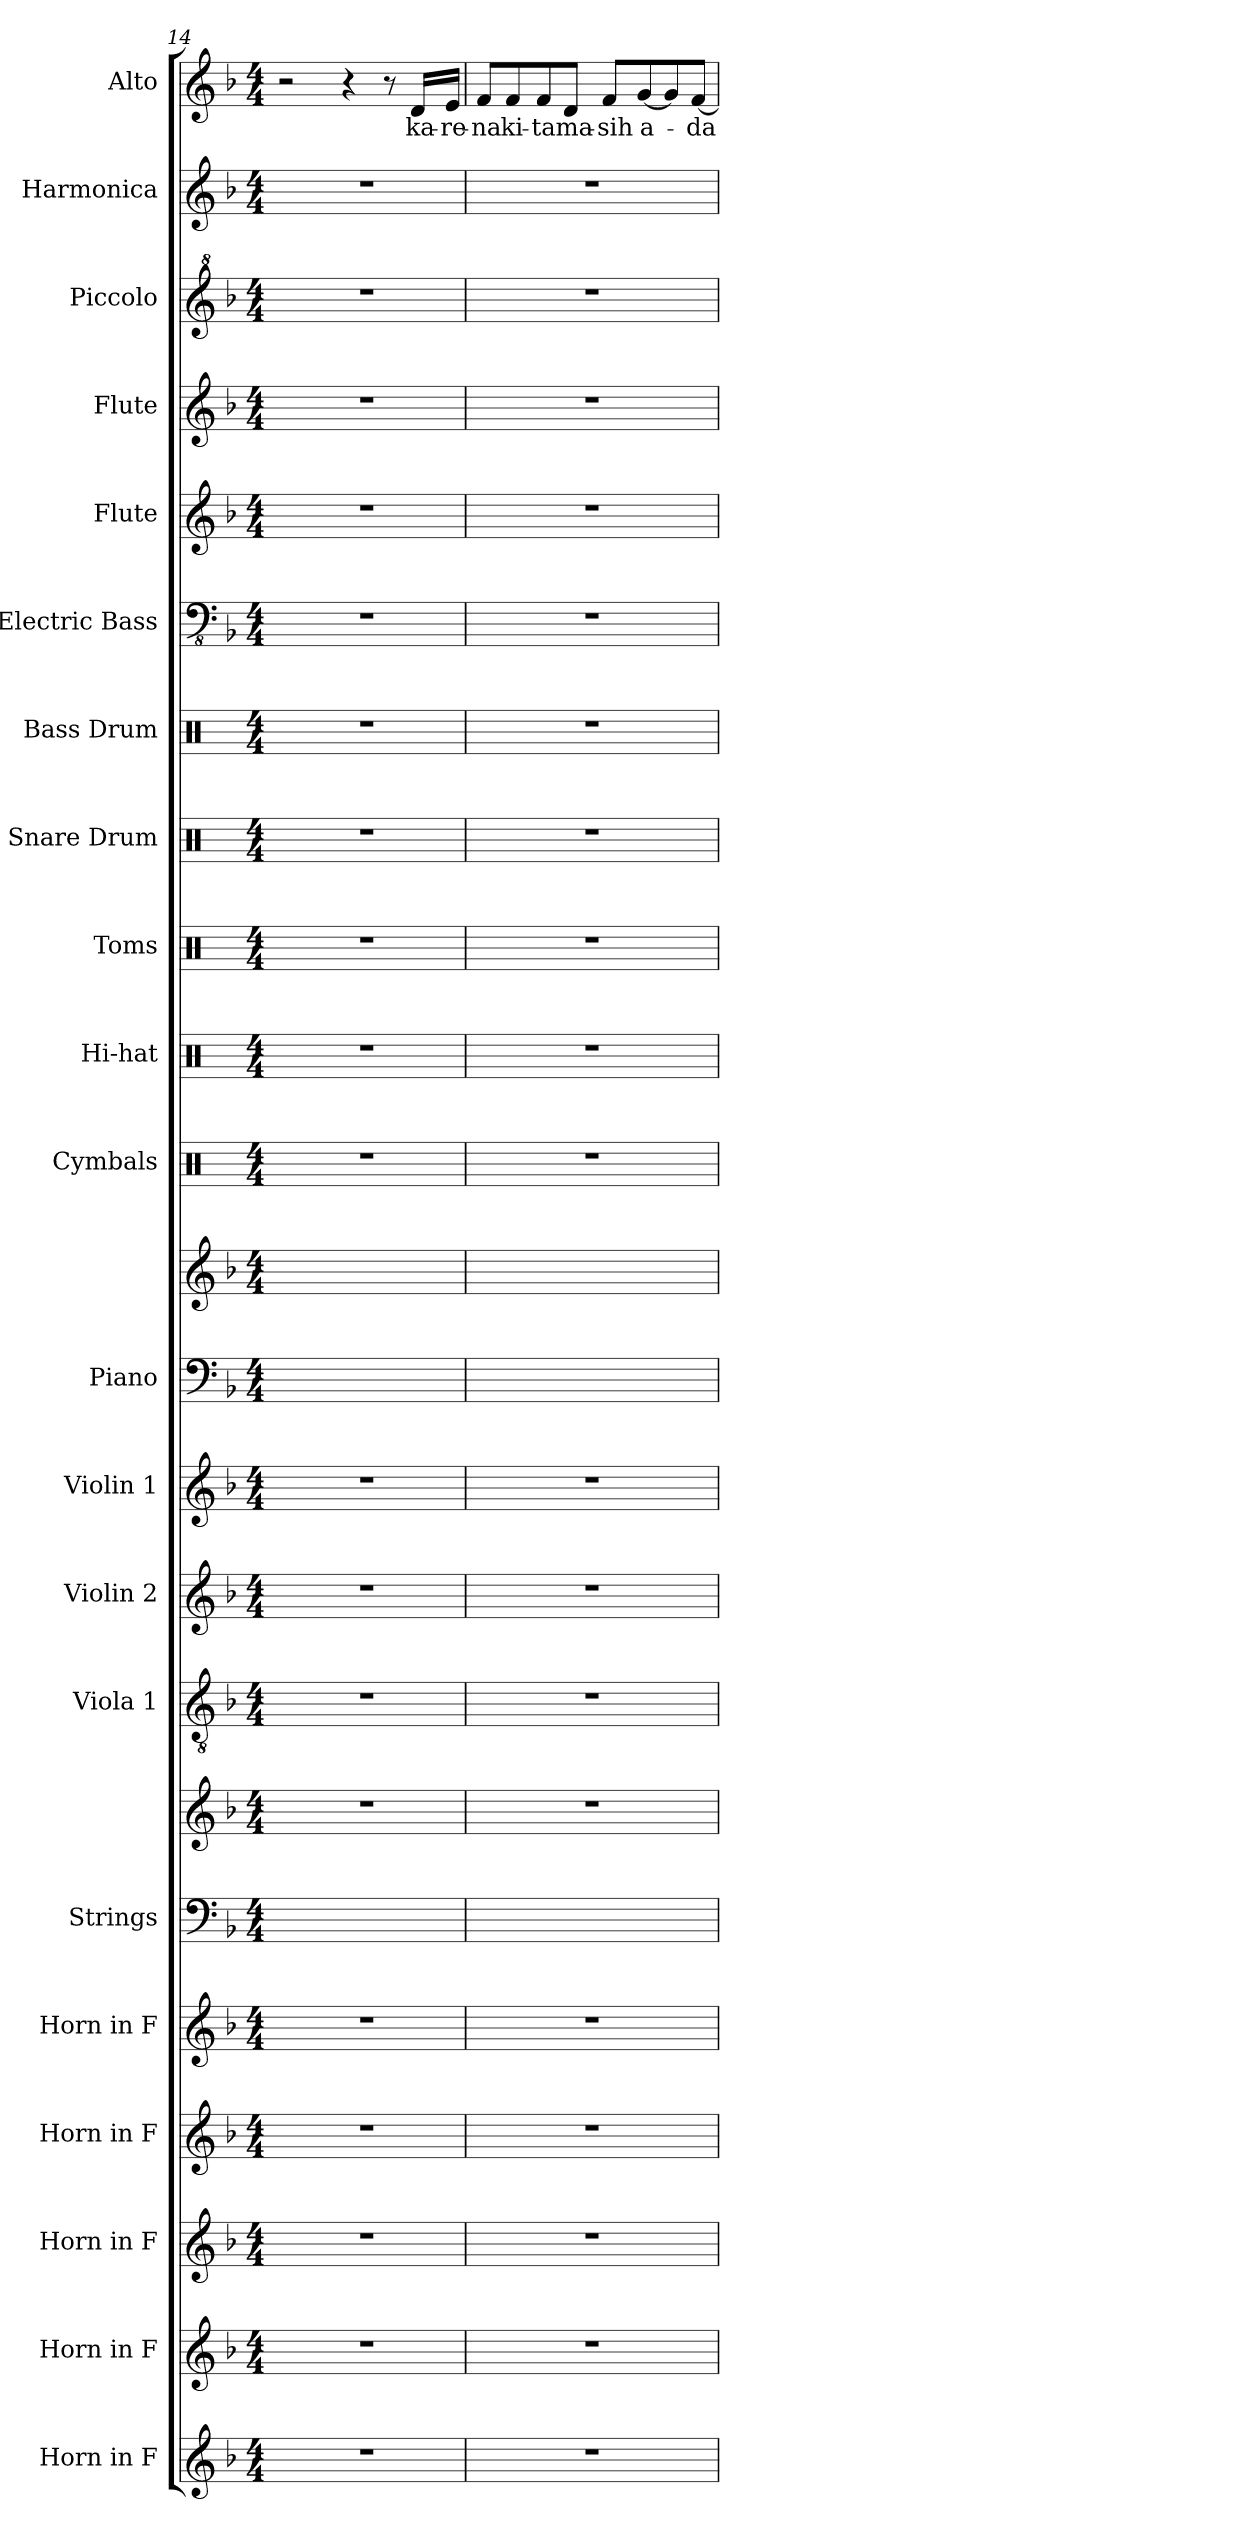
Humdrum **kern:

**kern	**kern	**kern	**kern	**kern	**kern	**kern	**kern	**kern	**kern	**kern	**kern	**kern	**kern	**kern	**kern	**kern	**kern	**kern	**kern	**kern	**kern	**kern	**text
*part21	*part20	*part19	*part18	*part17	*part16	*part16	*part15	*part14	*part13	*part12	*part12	*part11	*part10	*part9	*part8	*part7	*part6	*part5	*part4	*part3	*part2	*part1	*part1
*staff23	*staff22	*staff21	*staff20	*staff19	*staff18	*staff17	*staff16	*staff15	*staff14	*staff13	*staff12	*staff11	*staff10	*staff9	*staff8	*staff7	*staff6	*staff5	*staff4	*staff3	*staff2	*staff1	*staff1
*I"Horn in F	*I"Horn in F	*I"Horn in F	*I"Horn in F	*I"Horn in F	*I"Strings	*	*I"Viola 1	*I"Violin 2	*I"Violin 1	*I"Piano	*	*I"Cymbals	*I"Hi-hat	*I"Toms	*I"Snare Drum	*I"Bass Drum	*I"Electric Bass	*I"Flute	*I"Flute	*I"Piccolo	*I"Harmonica	*I"Alto	*
*	*	*	*	*	*I'Str.	*	*I'Vla. 1	*I'Vln. 2	*I'Vln. 1	*I'Pno.	*	*I'Cym.	*I'Hi-hat	*I'Toms	*I'Sn. Dr.	*I'B. Dr.	*I'El. B.	*I'Fl.	*I'Fl.	*I'Picc.	*I'Harm.	*I'A.	*
*clefG2	*clefG2	*clefG2	*clefG2	*clefG2	*clefF4	*clefG2	*clefGv2	*clefG2	*clefG2	*clefF4	*clefG2	*clefX	*clefX	*clefX	*clefX	*clefX	*clefFv4	*clefG2	*clefG2	*clefG^2	*clefG2	*clefG2	*
*ITrd4c7	*ITrd4c7	*ITrd4c7	*ITrd4c7	*ITrd4c7	*	*	*	*	*	*	*	*	*	*	*	*	*	*	*	*ITrd-7c-12	*	*	*
*k[b-e-]	*k[b-e-]	*k[b-e-]	*k[b-e-]	*k[b-e-]	*k[b-]	*k[b-]	*k[b-]	*k[b-]	*k[b-]	*k[b-]	*k[b-]	*k[]	*k[]	*k[]	*k[]	*k[]	*k[b-]	*k[b-]	*k[b-]	*k[b-]	*k[b-]	*k[b-]	*
*M4/4	*M4/4	*M4/4	*M4/4	*M4/4	*M4/4	*M4/4	*M4/4	*M4/4	*M4/4	*M4/4	*M4/4	*M4/4	*M4/4	*M4/4	*M4/4	*M4/4	*M4/4	*M4/4	*M4/4	*M4/4	*M4/4	*M4/4	*
=14	=14	=14	=14	=14	=14	=14	=14	=14	=14	=14	=14	=14	=14	=14	=14	=14	=14	=14	=14	=14	=14	=14	=14
1r	1r	1r	1r	1r	1ryy	1r	1r	1r	1r	1ryy	1ryy	1r	1r	1r	1r	1r	1r	1r	1r	1r	1r	2r	.
.	.	.	.	.	.	.	.	.	.	.	.	.	.	.	.	.	.	.	.	.	.	4r	.
.	.	.	.	.	.	.	.	.	.	.	.	.	.	.	.	.	.	.	.	.	.	8r	.
.	.	.	.	.	.	.	.	.	.	.	.	.	.	.	.	.	.	.	.	.	.	16d/LL	ka-
.	.	.	.	.	.	.	.	.	.	.	.	.	.	.	.	.	.	.	.	.	.	16e/JJ	-re-
=15	=15	=15	=15	=15	=15	=15	=15	=15	=15	=15	=15	=15	=15	=15	=15	=15	=15	=15	=15	=15	=15	=15	=15
1r	1r	1r	1r	1r	1ryy	1r	1r	1r	1r	1ryy	1ryy	1r	1r	1r	1r	1r	1r	1r	1r	1r	1r	8f/L	-na
.	.	.	.	.	.	.	.	.	.	.	.	.	.	.	.	.	.	.	.	.	.	8f/	ki-
.	.	.	.	.	.	.	.	.	.	.	.	.	.	.	.	.	.	.	.	.	.	8f/	-ta
.	.	.	.	.	.	.	.	.	.	.	.	.	.	.	.	.	.	.	.	.	.	8d/J	ma-
.	.	.	.	.	.	.	.	.	.	.	.	.	.	.	.	.	.	.	.	.	.	8f/L	-sih
.	.	.	.	.	.	.	.	.	.	.	.	.	.	.	.	.	.	.	.	.	.	[8g/	a-
.	.	.	.	.	.	.	.	.	.	.	.	.	.	.	.	.	.	.	.	.	.	8g/]	.
.	.	.	.	.	.	.	.	.	.	.	.	.	.	.	.	.	.	.	.	.	.	[8f/J	-da
=	=	=	=	=	=	=	=	=	=	=	=	=	=	=	=	=	=	=	=	=	=	=	=
*-	*-	*-	*-	*-	*-	*-	*-	*-	*-	*-	*-	*-	*-	*-	*-	*-	*-	*-	*-	*-	*-	*-	*-
